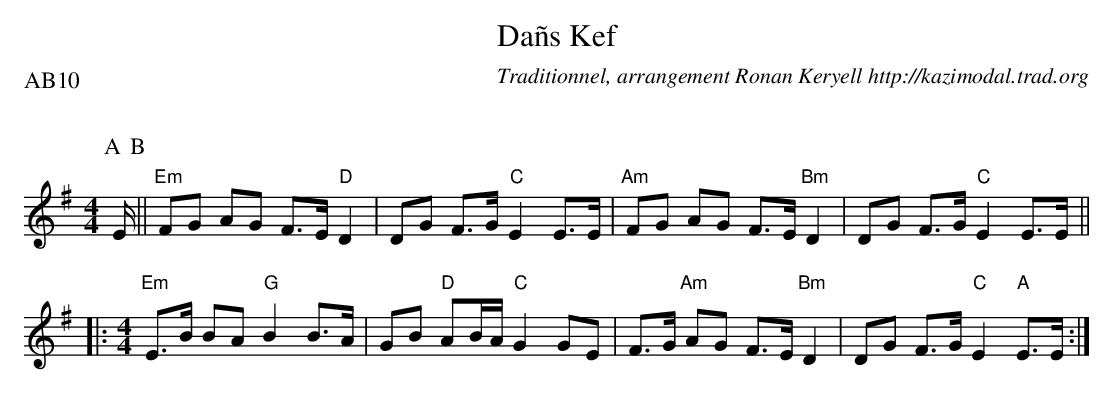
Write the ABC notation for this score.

X:1
T:Da\~ns Kef
C:Traditionnel, arrangement Ronan Keryell http://kazimodal.trad.org
Q:C2=164
P:AB10
M:4/4
K:Em
P:A
E/2 \
P:B
|| "Em"FG AG F>E "D"D2 | DG F>G "C"E2 E>E |\
	"Am"FG AG F>E "Bm"D2 | DG F>G "C"E2 E>E ||
|:\
M:4/4
	"Em"E>B BA "G"B2 B>A | GB "D"AB/2A/2 "C"G2 GE |\
	F>G "Am"AG F>E "Bm"D2 | DG F>G "C"E2 "A"E>E :|
